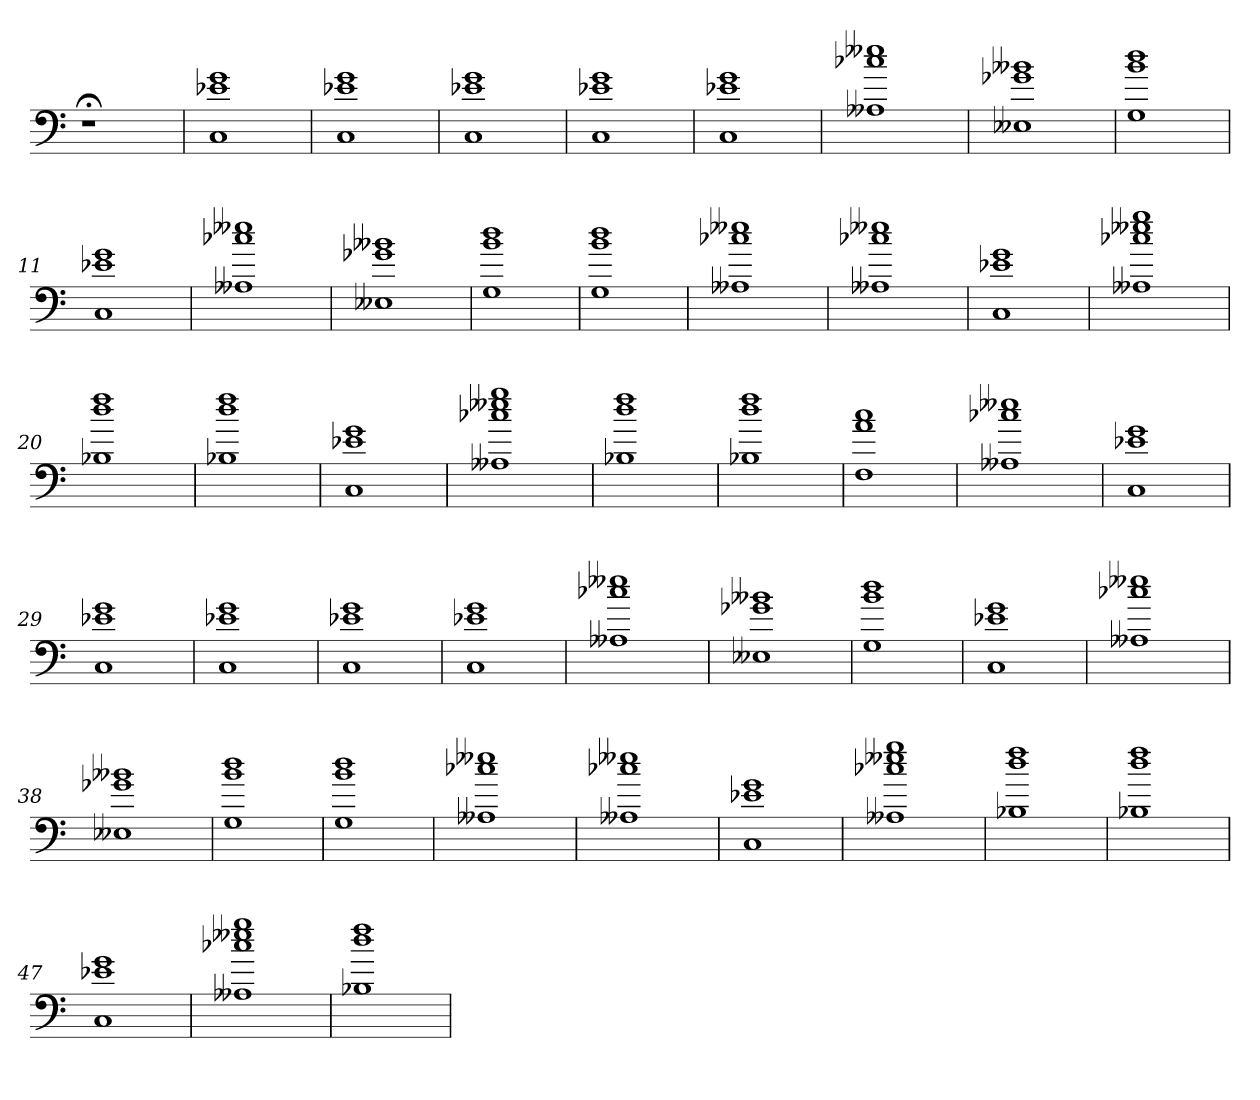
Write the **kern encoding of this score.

**kern
*part1
*staff1
=
1r;<
=1
1r
=2
1r
=3
1C 1e-X 1g
=4
1C 1e-X 1g
=5
1C 1e-X 1g
=6
1C 1e-X 1g
=7
1C 1e-X 1g
=8
1A--X 1cc-X 1ee--X
=9
1E--X 1g-X 1b--X
=10
1G 1b 1dd
=11
1C 1e-X 1g
=12
1A--X 1cc-X 1ee--X
=13
1E--X 1g-X 1b--X
=14
1G 1b 1dd
=15
1G 1b 1dd
=16
1A--X 1cc-X 1ee--X
=17
1A--X 1cc-X 1ee--X
=18
1C 1e-X 1g
=19
1A--X 1cc-X 1ee--X 1gg
=20
1B-X 1dd 1ff
=21
1B-X 1dd 1ff
=22
1C 1e-X 1g
=23
1A--X 1cc-X 1ee--X 1gg
=24
1B-X 1dd 1ff
=25
1B-X 1dd 1ff
=26
1F 1a 1cc
=27
1A--X 1cc-X 1ee--X
=28
1C 1e-X 1g
=29
1C 1e-X 1g
=30
1C 1e-X 1g
=31
1C 1e-X 1g
=32
1C 1e-X 1g
=33
1A--X 1cc-X 1ee--X
=34
1E--X 1g-X 1b--X
=35
1G 1b 1dd
=36
1C 1e-X 1g
=37
1A--X 1cc-X 1ee--X
=38
1E--X 1g-X 1b--X
=39
1G 1b 1dd
=40
1G 1b 1dd
=41
1A--X 1cc-X 1ee--X
=42
1A--X 1cc-X 1ee--X
=43
1C 1e-X 1g
=44
1A--X 1cc-X 1ee--X 1gg
=45
1B-X 1dd 1ff
=46
1B-X 1dd 1ff
=47
1C 1e-X 1g
=48
1A--X 1cc-X 1ee--X 1gg
=49
1B-X 1dd 1ff
=
*-
